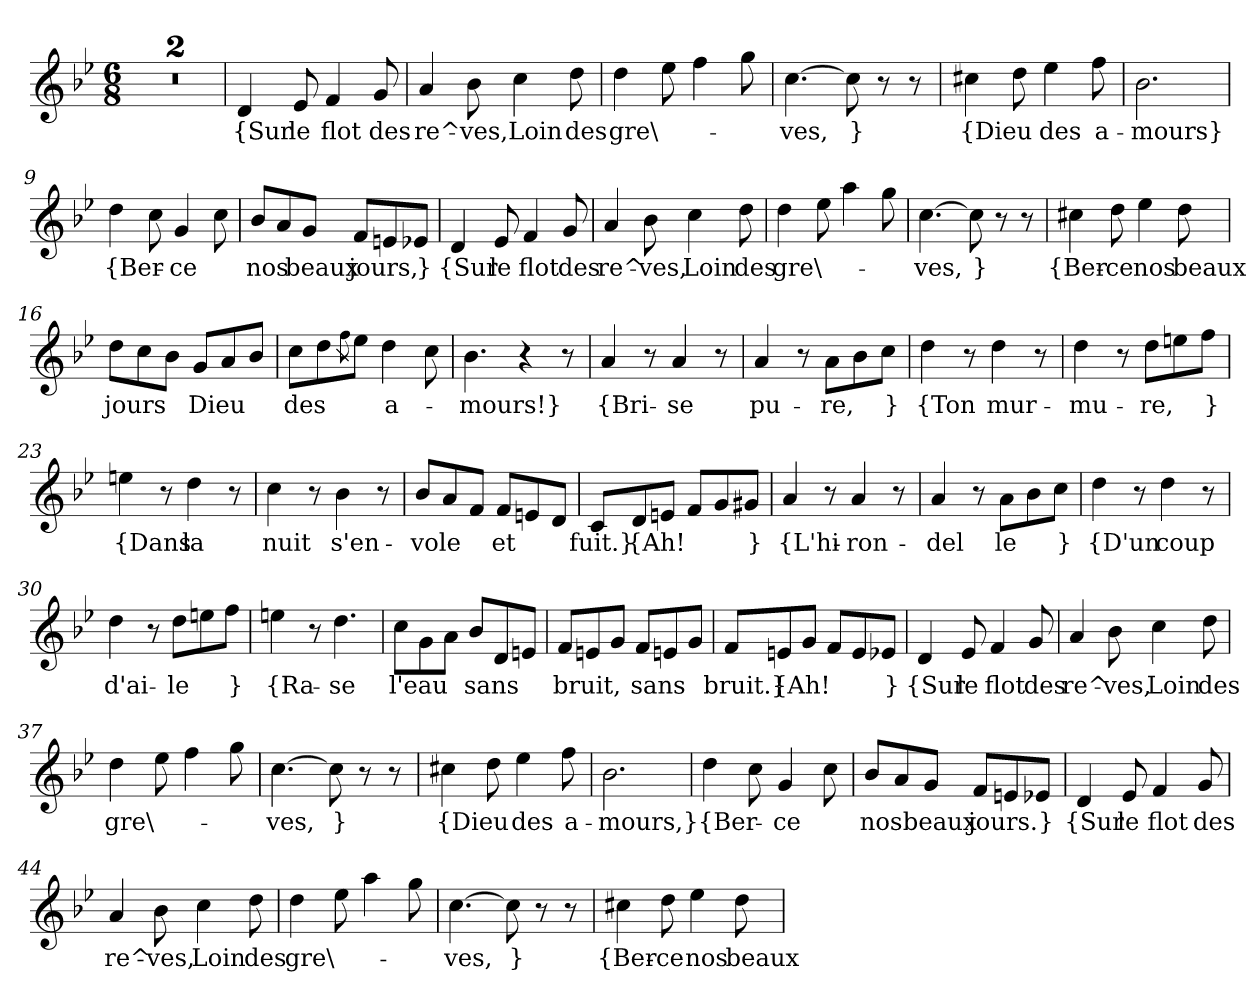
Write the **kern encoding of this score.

**kern	**text
*part1	*part1
*staff1	*staff1
*clefG2	*
*k[b-e-]	*
*M6/8	*
=1	=1
2.r	.
=2	=2
2.r	.
=3	=3
4d	{Sur
8e-	le
4f	flot
8g	des
=4	=4
4a	re^-
8b-	-ves,
4cc	Loin
8dd	des
=5	=5
4dd	gre\-
8ee-	.
4ff	.
8gg	.
=6	=6
[4.cc	-ves,
8cc]	}
8r	.
8r	.
=7	=7
4cc#X	{Dieu
8dd	.
4ee-	des
8ff	a-
=8	=8
2.b-	-mours}
=9	=9
4dd	{Ber-
8cc	.
4g	-ce
8cc	.
=10	=10
8b-/L	nos
8a/	.
8g/J	beaux
8f/L	jours,
8en/	.
8e-X/J	}
=11	=11
4d	{Sur
8e-	le
4f	flot
8g	des
=12	=12
4a	re^-
8b-	-ves,
4cc	Loin
8dd	des
=13	=13
4dd	gre\-
8ee-	.
4aa	.
8gg	.
=14	=14
[4.cc	-ves,
8cc]	}
8r	.
8r	.
=15	=15
4cc#X	{Ber-
8dd	-ce
4ee-	nos
8dd	beaux
=16	=16
8dd\L	jours
8cc\	.
8b-\J	.
8g/L	Dieu
8a/	.
8b-/J	.
=17	=17
8cc\L	des
8dd\	.
8qff\	.
8ee-\J	.
4dd	a-
8cc	.
=18	=18
4.b-	-mours!}
4r	.
8r	.
=19	=19
4a	{Bri-
8r	.
4a	-se
8r	.
=20	=20
4a	pu-
8r	.
8a\L	-re,
8b-\	.
8cc\J	}
=21	=21
4dd	{Ton
8r	.
4dd	mur-
8r	.
=22	=22
4dd	-mu-
8r	.
8dd\L	-re,
8een\	.
8ff\J	}
=23	=23
4een	{Dans
8r	.
4dd	la
8r	.
=24	=24
4cc	nuit
8r	.
4b-	s'en-
8r	.
=25	=25
8b-/L	-vole
8a/	.
8f/J	.
8f/L	et
8en/	.
8d/J	.
=26	=26
8c/L	fuit.}
8d/	{Ah!
8en/J	.
8f/L	.
8g/	.
8g#X/J	}
=27	=27
4a	{L'hi-
8r	.
4a	-ron-
8r	.
=28	=28
4a	-del
8r	.
8a\L	le
8b-\	.
8cc\J	}
=29	=29
4dd	{D'un
8r	.
4dd	coup
8r	.
=30	=30
4dd	d'ai-
8r	.
8dd\L	-le
8een\	.
8ff\J	}
=31	=31
4een	{Ra-
8r	.
4.dd	-se
=32	=32
8cc\L	l'eau
8g\	.
8a\J	.
8b-/L	sans
8d/	.
8en/J	.
=33	=33
8f/L	bruit,
8en/	.
8g/J	.
8f/L	sans
8en/	.
8g/J	.
=34	=34
8f/L	bruit.}
8en/	{Ah!
8g/J	.
8f/L	.
8e/	.
8e-X/J	}
=35	=35
4d	{Sur
8e-	le
4f	flot
8g	des
=36	=36
4a	re^-
8b-	-ves,
4cc	Loin
8dd	des
=37	=37
4dd	gre\-
8ee-	.
4ff	.
8gg	.
=38	=38
[4.cc	-ves,
8cc]	}
8r	.
8r	.
=39	=39
4cc#X	{Dieu
8dd	.
4ee-	des
8ff	a-
=40	=40
2.b-	-mours,}
=41	=41
4dd	{Ber-
8cc	.
4g	-ce
8cc	.
=42	=42
8b-/L	nos
8a/	.
8g/J	beaux
8f/L	jours.
8en/	.
8e-X/J	}
=43	=43
4d	{Sur
8e-	le
4f	flot
8g	des
=44	=44
4a	re^-
8b-	-ves,
4cc	Loin
8dd	des
=45	=45
4dd	gre\-
8ee-	.
4aa	.
8gg	.
=46	=46
[4.cc	-ves,
8cc]	}
8r	.
8r	.
=47	=47
4cc#X	{Ber-
8dd	-ce
4ee-	nos
8dd	beaux
=	=
*-	*-
